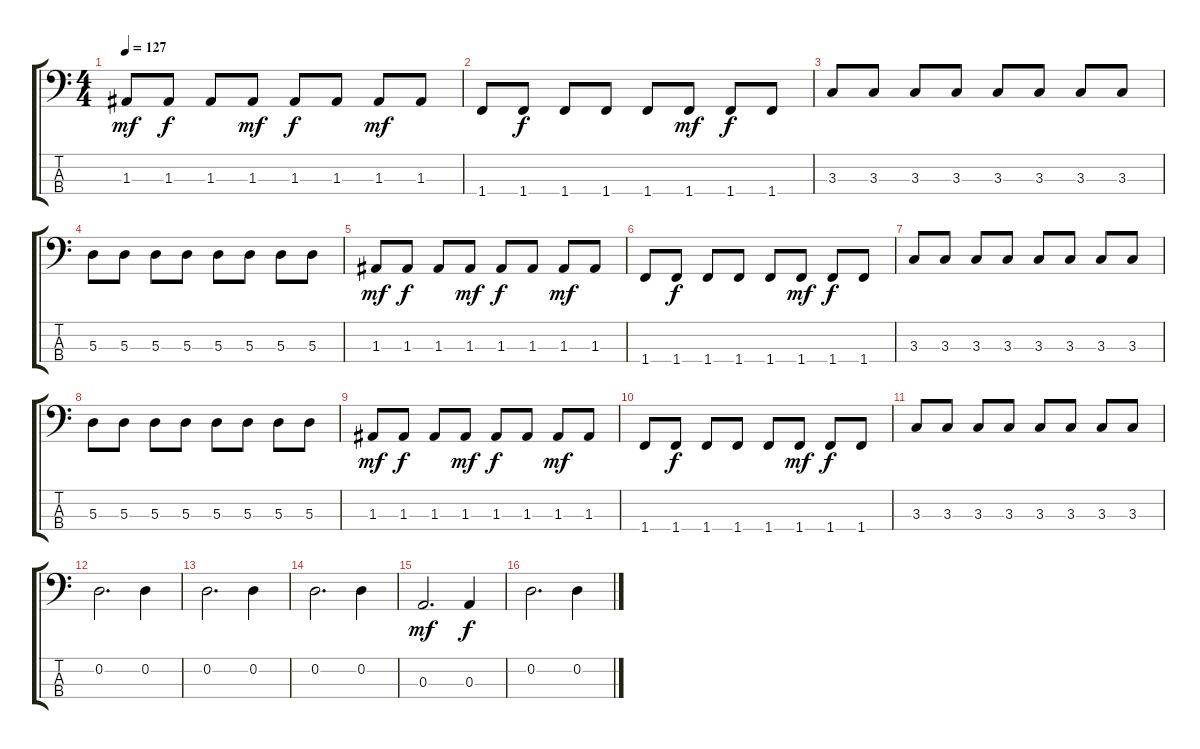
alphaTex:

\track "" {instrument electricbassfinger}
\staff {score tabs}
\tuning (G2 D2 A1 E1) {hide}
\ts (4 4)
\tempo 127
\clef f4
\ks c
1.3.8{dy mf} 1.3.8{dy f} 1.3.8 1.3.8{dy mf} 1.3.8{dy f} 1.3.8 1.3.8{dy mf} 1.3.8 |
1.4.8 1.4.8{dy f} 1.4.8 1.4.8 1.4.8 1.4.8{dy mf} 1.4.8{dy f} 1.4.8 |
3.3.8 3.3.8 3.3.8 3.3.8 3.3.8 3.3.8 3.3.8 3.3.8 |
5.3.8 5.3.8 5.3.8 5.3.8 5.3.8 5.3.8 5.3.8 5.3.8 |
1.3.8{dy mf} 1.3.8{dy f} 1.3.8 1.3.8{dy mf} 1.3.8{dy f} 1.3.8 1.3.8{dy mf} 1.3.8 |
1.4.8 1.4.8{dy f} 1.4.8 1.4.8 1.4.8 1.4.8{dy mf} 1.4.8{dy f} 1.4.8 |
3.3.8 3.3.8 3.3.8 3.3.8 3.3.8 3.3.8 3.3.8 3.3.8 |
5.3.8 5.3.8 5.3.8 5.3.8 5.3.8 5.3.8 5.3.8 5.3.8 |
1.3.8{dy mf} 1.3.8{dy f} 1.3.8 1.3.8{dy mf} 1.3.8{dy f} 1.3.8 1.3.8{dy mf} 1.3.8 |
1.4.8 1.4.8{dy f} 1.4.8 1.4.8 1.4.8 1.4.8{dy mf} 1.4.8{dy f} 1.4.8 |
3.3.8 3.3.8 3.3.8 3.3.8 3.3.8 3.3.8 3.3.8 3.3.8 |
0.2.2{d} 0.2.4 |
0.2.2{d} 0.2.4 |
0.2.2{d} 0.2.4 |
0.3.2{d dy mf} 0.3.4{dy f} |
0.2.2{d} 0.2.4
